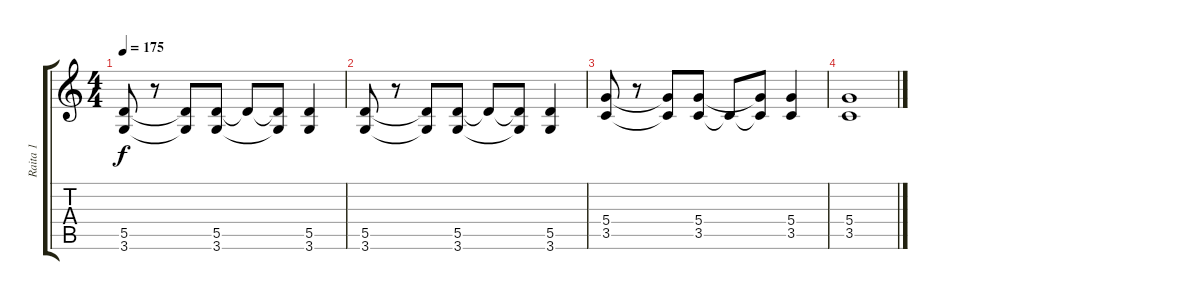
\track ("Raita 1" "Raita 1") {instrument distortionguitar}
\staff {score tabs}
\tuning (E4 B3 G3 D3 A2 E2) {hide}
\ts (4 4)
\tempo 175
\clef g2
\ks c
(5.5 3.6).8{dy f} r.8 (5.5{t} 3.6{t}).8 (5.5 3.6).8 5.5{t}.8 (5.5{t} 3.6{t}).8 (5.5 3.6).4 |
(5.5 3.6).8 r.8 (5.5{t} 3.6{t}).8 (5.5 3.6).8 5.5{t}.8 (5.5{t} 3.6{t}).8 (5.5 3.6).4 |
(5.4 3.5).8 r.8 (5.4{t} 3.5{t}).8 (5.4 3.5).8 3.5{t}.8 (5.4{t} 3.5{t}).8 (5.4 3.5).4 |
(5.4 3.5).1
